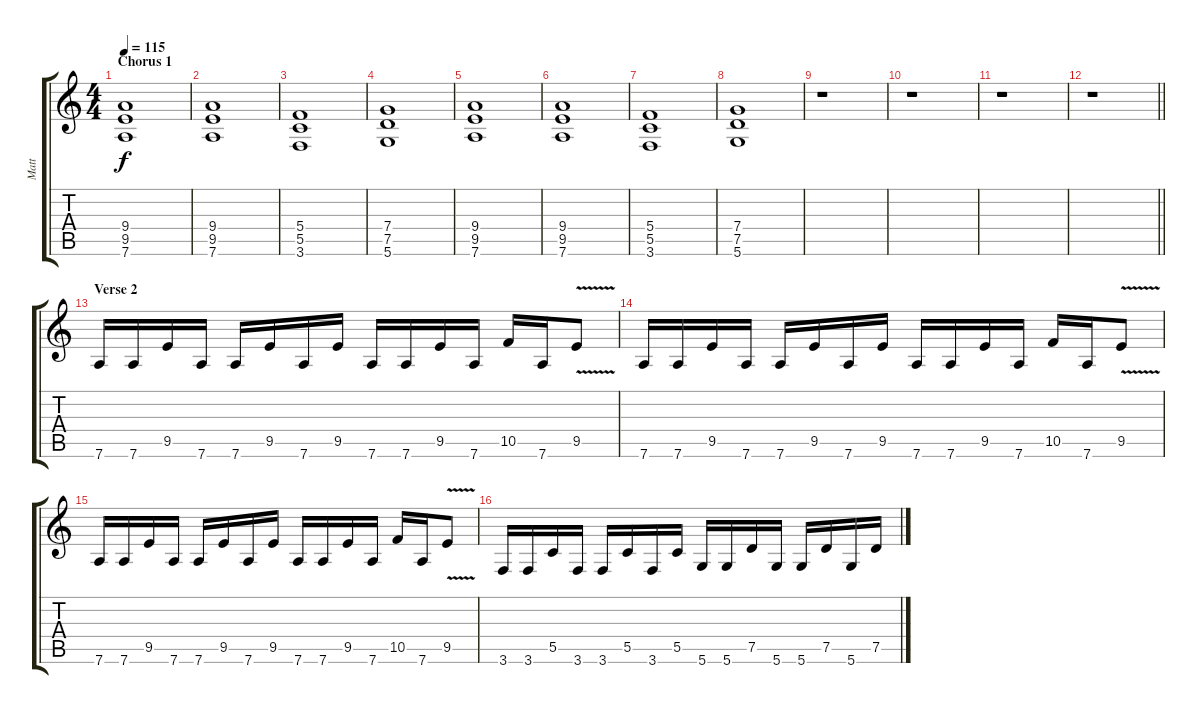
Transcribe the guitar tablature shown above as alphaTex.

\track ("Matt" "Matt") {instrument distortionguitar}
\staff {score tabs}
\tuning (D4 A3 F3 C3 G2 D2) {hide}
\ts (4 4)
\section ("" "Chorus 1")
\tempo 115
\clef g2
\ks c
(9.4 9.5 7.6).1{dy f} |
(9.4 9.5 7.6).1 |
(5.4 5.5 3.6).1 |
(7.4 7.5 5.6).1 |
(9.4 9.5 7.6).1 |
(9.4 9.5 7.6).1 |
(5.4 5.5 3.6).1 |
(7.4 7.5 5.6).1 |
r.1 |
r.1 |
r.1 |
\barLineRight lightlight
r.1 |
\section ("" "Verse 2")
7.6.16{volume 13 balance 16} 7.6.16 9.5.16 7.6.16 7.6.16 9.5.16 7.6.16 9.5.16 7.6.16 7.6.16 9.5.16 7.6.16 10.5.16 7.6.16 9.5{v}.8 |
7.6.16 7.6.16 9.5.16 7.6.16 7.6.16 9.5.16 7.6.16 9.5.16 7.6.16 7.6.16 9.5.16 7.6.16 10.5.16 7.6.16 9.5{v}.8 |
7.6.16 7.6.16 9.5.16 7.6.16 7.6.16 9.5.16 7.6.16 9.5.16 7.6.16 7.6.16 9.5.16 7.6.16 10.5.16 7.6.16 9.5{v}.8 |
3.6.16 3.6.16 5.5.16 3.6.16 3.6.16 5.5.16 3.6.16 5.5.16 5.6.16 5.6.16 7.5.16 5.6.16 5.6.16 7.5.16 5.6.16 7.5.16
